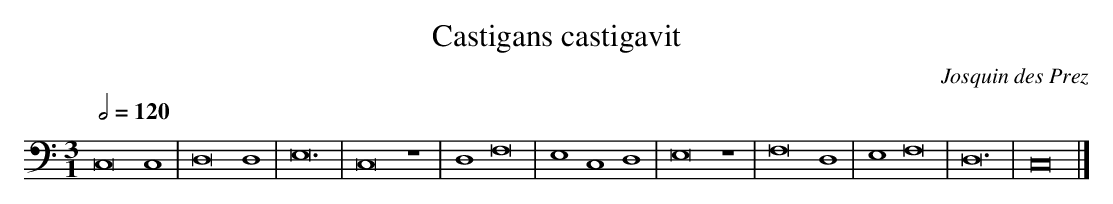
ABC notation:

X:1
T:Castigans castigavit
C: Josquin des Prez
L: 1/4
M: 3/1
Q: 1/2=120
K: C clef=bass
C,8C,4 |
D,8D,4 |
E,12 |
C,8z4 |
D,4F,8 |
E,4C,4D,4 |
E,8z4 |
F,8D,4 |
E,4F,8 |
D,12 |
C,12 |]
